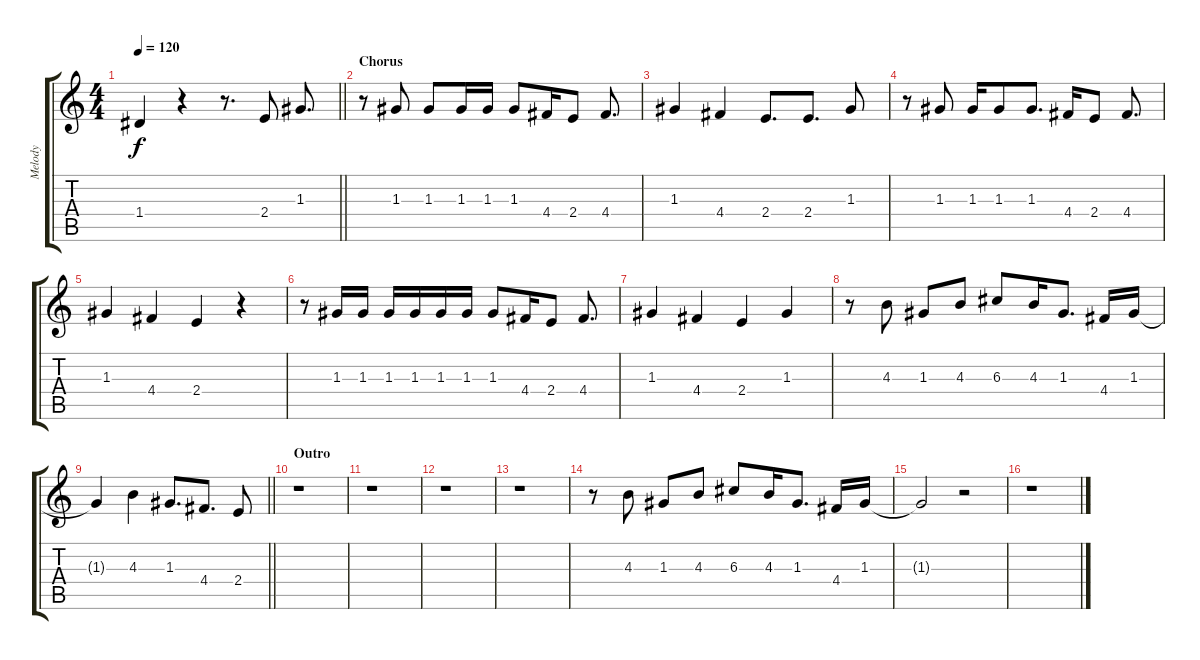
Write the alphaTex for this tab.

\track ("Melody" "Melody") {instrument flute}
\staff {score tabs}
\tuning (E5 B4 G4 D4 A3 E3) {hide}
\ts (4 4)
\tempo 120
\clef g2
\barLineRight lightlight
\ks c
1.4.4{dy f} r.4 r.8{d} 2.4.8 1.3.8{d} |
\section ("" "Chorus")
r.8 1.3.8 1.3.8 1.3.16 1.3.16 1.3.8 4.4.16 2.4.8 4.4.8{d} |
1.3.4 4.4.4 2.4.8{d} 2.4.8{d} 1.3.8 |
r.8 1.3.8 1.3.16 1.3.8 1.3.8{d} 4.4.16 2.4.8 4.4.8{d} |
1.3.4 4.4.4 2.4.4 r.4 |
r.8 1.3.16 1.3.16 1.3.16 1.3.16 1.3.16 1.3.16 1.3.8 4.4.16 2.4.8 4.4.8{d} |
1.3.4 4.4.4 2.4.4 1.3.4 |
r.8 4.3.8 1.3.8 4.3.8 6.3.8 4.3.16 1.3.8{d} 4.4.16 1.3.16 |
\barLineRight lightlight
1.3{t}.4 4.3.4 1.3.8{d} 4.4.8{d} 2.4.8 |
\section ("" "Outro")
r.1 |
r.1 |
r.1 |
r.1 |
r.8 4.3.8 1.3.8 4.3.8 6.3.8 4.3.16 1.3.8{d} 4.4.16 1.3.16 |
1.3{t}.2 r.2 |
r.1
